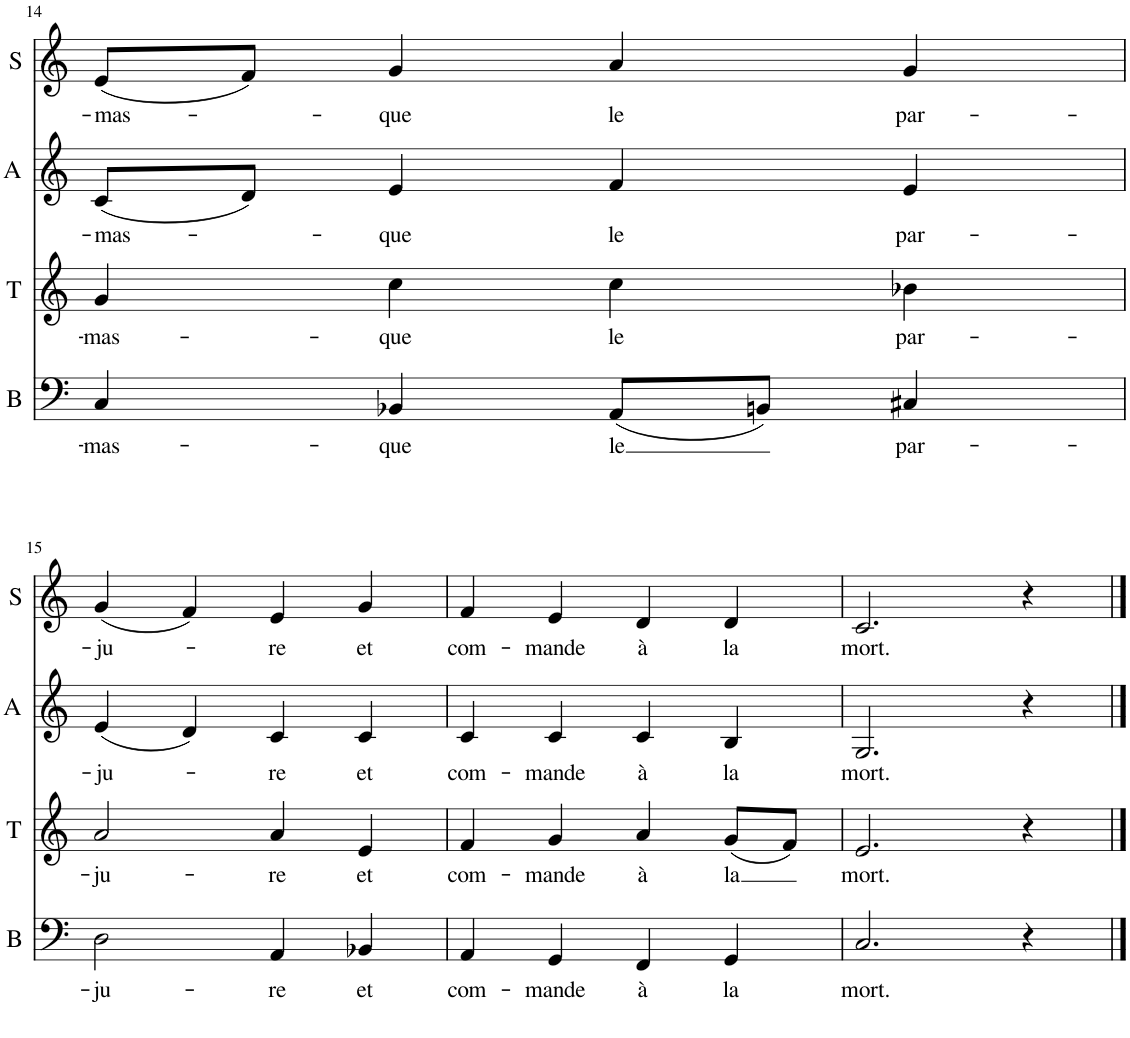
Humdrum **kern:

**kern	**text	**kern	**text	**kern	**text	**kern	**text
*part4	*part4	*part3	*part3	*part2	*part2	*part1	*part1
*staff4	*staff4	*staff3	*staff3	*staff2	*staff2	*staff1	*staff1
*I"B	*	*I"T	*	*I"A	*	*I"S	*
*I'B	*	*I'T	*	*I'A	*	*I'S	*
!!LO:PB:g=z
*clefF4	*	*clefG2	*	*clefG2	*	*clefG2	*
*k[]	*	*k[]	*	*k[]	*	*k[]	*
*M4/4	*	*M4/4	*	*M4/4	*	*M4/4	*
=14	=14	=14	=14	=14	=14	=14	=14
!	!LO:LY:b	!	!LO:LY:b	!	!LO:LY:b	!	!LO:LY:b
4C/	-mas-	4g/	-mas-	(8c/L	-mas-	(8e/L	-mas-
.	.	.	.	8d/J)	.	8f/J)	.
!	!LO:LY:b	!	!LO:LY:b	!	!LO:LY:b	!	!LO:LY:b
4BB-X/	-que	4cc\	-que	4e/	-que	4g/	-que
!	!LO:LY:b	!	!LO:LY:b	!	!LO:LY:b	!	!LO:LY:b
(8AA/L	le	4cc\	le	4f/	le	4a/	le
8BBn/J)	.	.	.	.	.	.	.
!	!LO:LY:b	!	!LO:LY:b	!	!LO:LY:b	!	!LO:LY:b
4C#X/	par-	4b-X\	par-	4e/	par-	4g/	par-
!!LO:LB:g=z
=15	=15	=15	=15	=15	=15	=15	=15
!	!LO:LY:b	!	!LO:LY:b	!	!LO:LY:b	!	!LO:LY:b
2D\	-ju-	2a/	-ju-	(4e/	-ju-	(4g/	-ju-
.	.	.	.	4d/)	.	4f/)	.
!	!LO:LY:b	!	!LO:LY:b	!	!LO:LY:b	!	!LO:LY:b
4AA/	-re	4a/	-re	4c/	-re	4e/	-re
!	!LO:LY:b	!	!LO:LY:b	!	!LO:LY:b	!	!LO:LY:b
4BB-X/	et	4e/	et	4c/	et	4g/	et
=16	=16	=16	=16	=16	=16	=16	=16
!	!LO:LY:b	!	!LO:LY:b	!	!LO:LY:b	!	!LO:LY:b
4AA/	com-	4f/	com-	4c/	com-	4f/	com-
!	!LO:LY:b	!	!LO:LY:b	!	!LO:LY:b	!	!LO:LY:b
4GG/	-mande	4g/	-mande	4c/	-mande	4e/	-mande
!	!LO:LY:b	!	!LO:LY:b	!	!LO:LY:b	!	!LO:LY:b
4FF/	à	4a/	à	4c/	à	4d/	à
!	!LO:LY:b	!	!LO:LY:b	!	!LO:LY:b	!	!LO:LY:b
4GG/	la	(8g/L	la	4B/	la	4d/	la
.	.	8f/J)	.	.	.	.	.
=17	=17	=17	=17	=17	=17	=17	=17
!	!LO:LY:b	!	!LO:LY:b	!	!LO:LY:b	!	!LO:LY:b
2.C/	mort.	2.e/	mort.	2.G/	mort.	2.c/	mort.
4r	.	4r	.	4r	.	4r	.
==	==	==	==	==	==	==	==
*-	*-	*-	*-	*-	*-	*-	*-
